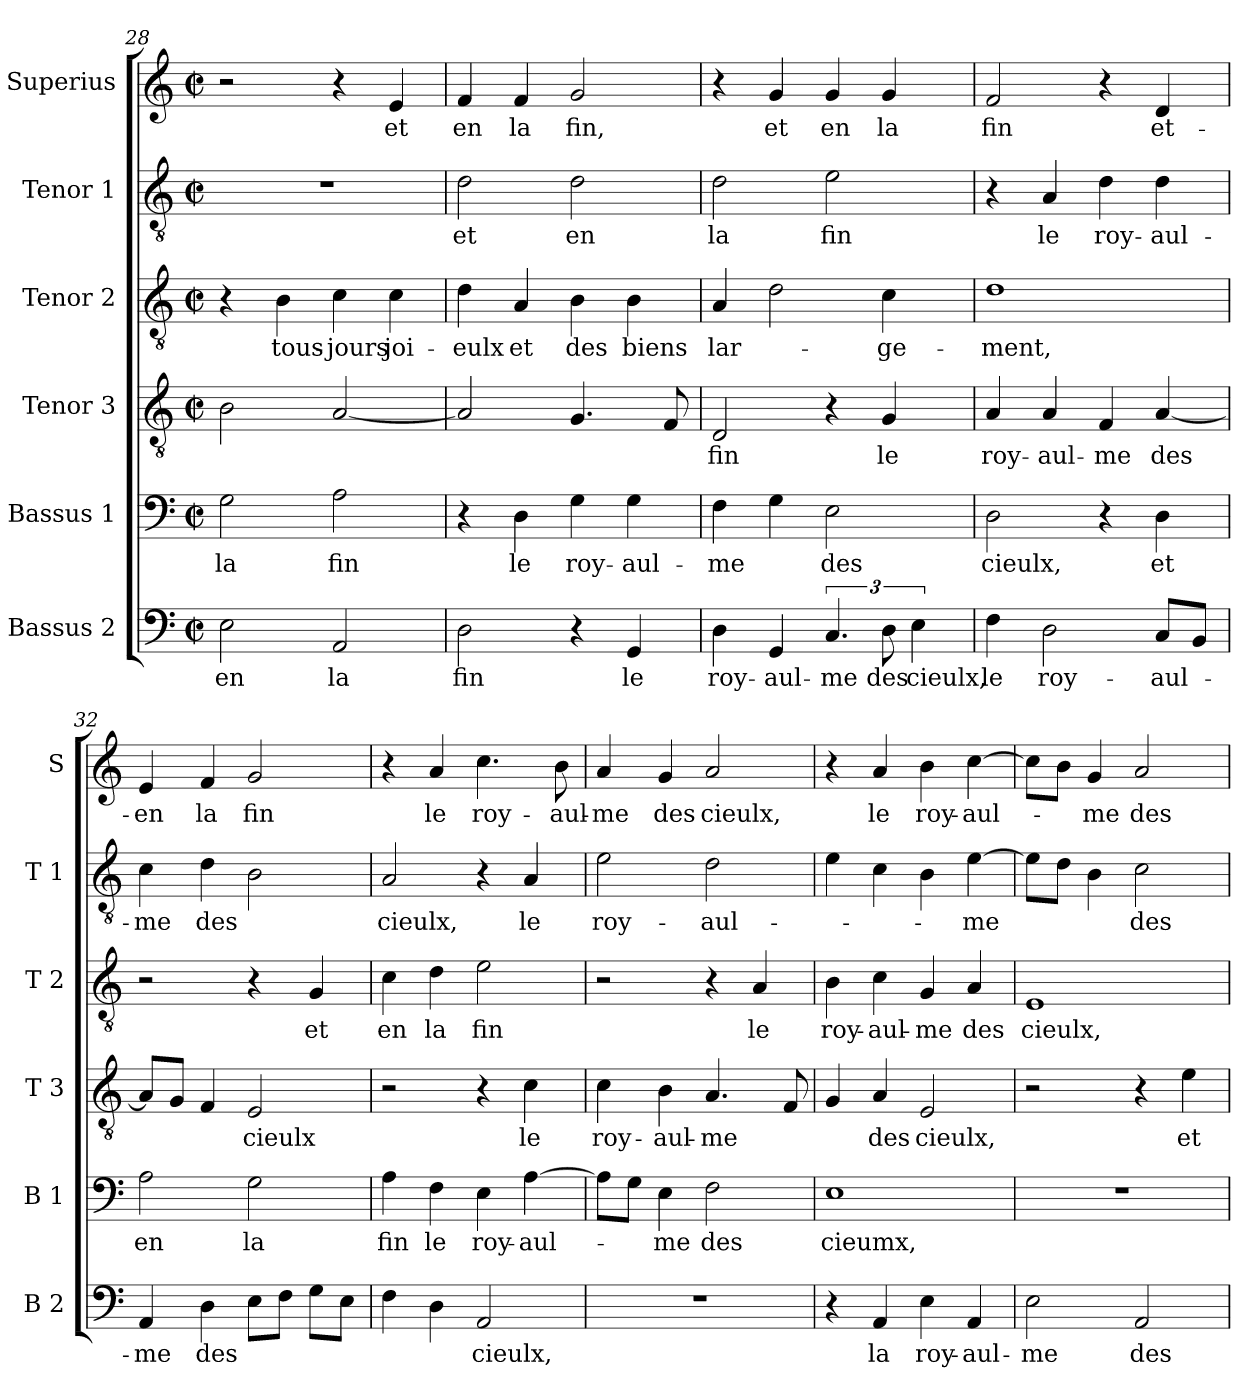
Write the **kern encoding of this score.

**kern	**text	**kern	**text	**kern	**text	**kern	**text	**kern	**text	**kern	**text
*part6	*part6	*part5	*part5	*part4	*part4	*part3	*part3	*part2	*part2	*part1	*part1
*staff6	*staff6	*staff5	*staff5	*staff4	*staff4	*staff3	*staff3	*staff2	*staff2	*staff1	*staff1
*I"Bassus 2	*	*I"Bassus 1	*	*I"Tenor 3	*	*I"Tenor 2	*	*I"Tenor 1	*	*I"Superius	*
*I'B 2	*	*I'B 1	*	*I'T 3	*	*I'T 2	*	*I'T 1	*	*I'S	*
!!LO:LB:g=z
*clefF4	*	*clefF4	*	*clefGv2	*	*clefGv2	*	*clefGv2	*	*clefG2	*
*k[]	*	*k[]	*	*k[]	*	*k[]	*	*k[]	*	*k[]	*
*C:	*	*C:	*	*C:	*	*C:	*	*C:	*	*C:	*
*M2/2	*	*M2/2	*	*M2/2	*	*M2/2	*	*M2/2	*	*M2/2	*
*met(c|)	*	*met(c|)	*	*met(c|)	*	*met(c|)	*	*met(c|)	*	*met(c|)	*
=28	=28	=28	=28	=28	=28	=28	=28	=28	=28	=28	=28
2E\	en	2G\	la	2B\	.	4r	.	1r	.	2r	.
.	.	.	.	.	.	4B\	tous-	.	.	.	.
2AA/	la	2A\	fin	[2A/	.	4c\	-jours	.	.	4r	.
.	.	.	.	.	.	4c\	joi-	.	.	4e/	et
=29	=29	=29	=29	=29	=29	=29	=29	=29	=29	=29	=29
2D\	fin	4r	.	2A/]	.	4d\	-eulx	2d\	et	4f/	en
.	.	4D\	le	.	.	4A/	et	.	.	4f/	la
4r	.	4G\	roy-	4.G/	.	4B\	des	2d\	en	2g/	fin,
4GG/	le	4G\	-aul-	.	.	4B\	biens	.	.	.	.
.	.	.	.	8F/	.	.	.	.	.	.	.
=30	=30	=30	=30	=30	=30	=30	=30	=30	=30	=30	=30
4D\	roy-	4F\	-me	2D/	fin	4A/	lar-	2d\	la	4r	.
4GG/	-aul-	4G\	.	.	.	2d\	.	.	.	4g/	et
6.C/	-me	2E\	des	4r	.	.	.	2e\	fin	4g/	en
12D\	des	.	.	4G/	le	4c\	-ge-	.	.	4g/	la
6E\	cieulx,	.	.	.	.	.	.	.	.	.	.
=31	=31	=31	=31	=31	=31	=31	=31	=31	=31	=31	=31
4F\	le	2D\	cieulx,	4A/	roy-	1d	-ment,	4r	.	2f/	fin
2D\	roy-	.	.	4A/	-aul-	.	.	4A/	le	.	.
.	.	4r	.	4F/	-me	.	.	4d\	roy-	4r	.
8C/L	-aul-	4D\	et	[4A/	des	.	.	4d\	-aul-	4d/	et-
8BB/J	.	.	.	.	.	.	.	.	.	.	.
=32	=32	=32	=32	=32	=32	=32	=32	=32	=32	=32	=32
4AA/	-me	2A\	en	8A/L]	.	2r	.	4c\	-me	4e/	-en
.	.	.	.	8G/J	.	.	.	.	.	.	.
4D\	des	.	.	4F/	.	.	.	4d\	des	4f/	la
8E\L	.	2G\	la	2E/	cieulx	4r	.	2B\	.	2g/	fin
8F\J	.	.	.	.	.	.	.	.	.	.	.
8G\L	.	.	.	.	.	4G/	et	.	.	.	.
8E\J	.	.	.	.	.	.	.	.	.	.	.
=33	=33	=33	=33	=33	=33	=33	=33	=33	=33	=33	=33
4F\	.	4A\	fin	2r	.	4c\	en	2A/	cieulx,	4r	.
4D\	.	4F\	le	.	.	4d\	la	.	.	4a/	le
2AA/	cieulx,	4E\	roy-	4r	.	2e\	fin	4r	.	4.cc\	roy-
.	.	[4A\	-aul-	4c\	le	.	.	4A/	le	.	.
.	.	.	.	.	.	.	.	.	.	8b\	-aul-
!!LO:PB:g=z
=34	=34	=34	=34	=34	=34	=34	=34	=34	=34	=34	=34
1r	.	8A\L]	.	4c\	roy-	2r	.	2e\	roy-	4a/	-me
.	.	8G\J	.	.	.	.	.	.	.	.	.
.	.	4E\	-me	4B\	-aul-	.	.	.	.	4g/	des
.	.	2F\	des	4.A/	-me	4r	.	2d\	-aul-	2a/	cieulx,
.	.	.	.	.	.	4A/	le	.	.	.	.
.	.	.	.	8F/	.	.	.	.	.	.	.
=35	=35	=35	=35	=35	=35	=35	=35	=35	=35	=35	=35
4r	.	1E	cieumx,	4G/	.	4B\	roy-	4e\	.	4r	.
4AA/	la	.	.	4A/	des	4c\	-aul-	4c\	.	4a/	le
4E\	roy-	.	.	2E/	cieulx,	4G/	-me	4B\	.	4b\	roy-
4AA/	-aul-	.	.	.	.	4A/	des	[4e\	-me	[4cc\	-aul-
=36	=36	=36	=36	=36	=36	=36	=36	=36	=36	=36	=36
2E\	-me	1r	.	2r	.	1E	cieulx,	8e\L]	.	8cc\L]	.
.	.	.	.	.	.	.	.	8d\J	.	8b\J	.
.	.	.	.	.	.	.	.	4B\	.	4g/	-me
2AA/	des	.	.	4r	.	.	.	2c\	des	2a/	des
.	.	.	.	4e\	et	.	.	.	.	.	.
=	=	=	=	=	=	=	=	=	=	=	=
*-	*-	*-	*-	*-	*-	*-	*-	*-	*-	*-	*-
